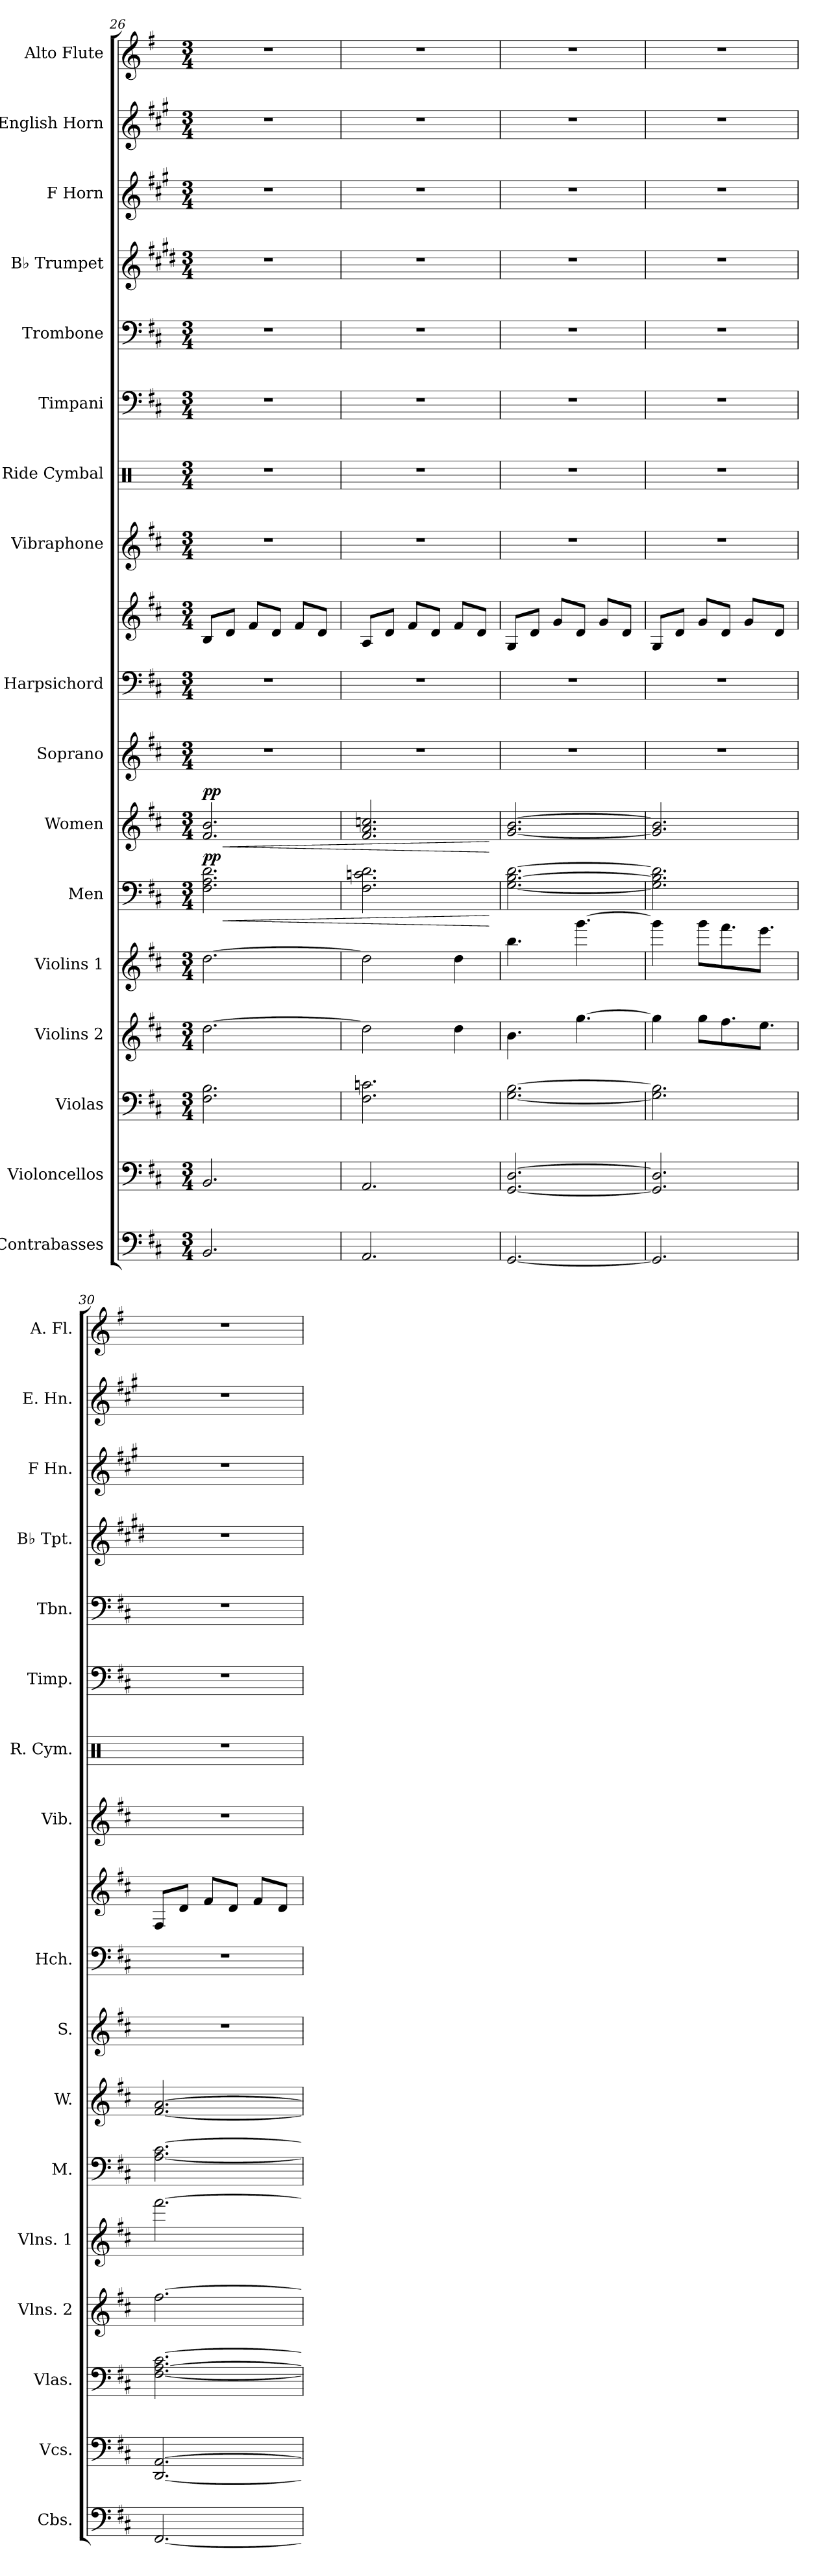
**kern	**kern	**kern	**kern	**kern	**kern	**dynam	**kern	**dynam	**kern	**kern	**kern	**kern	**kern	**kern	**kern	**kern	**kern	**kern	**kern
*part17	*part16	*part15	*part14	*part13	*part12	*part12	*part11	*part11	*part10	*part9	*part9	*part8	*part7	*part6	*part5	*part4	*part3	*part2	*part1
*staff18	*staff17	*staff16	*staff15	*staff14	*staff13	*staff13	*staff12	*staff12	*staff11	*staff10	*staff9	*staff8	*staff7	*staff6	*staff5	*staff4	*staff3	*staff2	*staff1
*I"Contrabasses	*I"Violoncellos	*I"Violas	*I"Violins 2	*I"Violins 1	*I"Men	*	*I"Women	*	*I"Soprano	*I"Harpsichord	*	*I"Vibraphone	*I"Ride Cymbal	*I"Timpani	*I"Trombone	*I"B♭ Trumpet	*I"F Horn	*I"English Horn	*I"Alto Flute
*I'Cbs.	*I'Vcs.	*I'Vlas.	*I'Vlns. 2	*I'Vlns. 1	*I'M.	*	*I'W.	*	*I'S.	*I'Hch.	*	*I'Vib.	*I'R. Cym.	*I'Timp.	*I'Tbn.	*I'B♭ Tpt.	*I'F Hn.	*I'E. Hn.	*I'A. Fl.
*clefF4	*clefF4	*clefF4	*clefG2	*clefG2	*clefF4	*	*clefG2	*	*clefG2	*clefF4	*clefG2	*clefG2	*clefX	*clefF4	*clefF4	*clefG2	*clefG2	*clefG2	*clefG2
*ITrd7c12	*	*	*	*	*	*	*	*	*	*	*	*	*	*	*	*ITrd1c2	*ITrd4c7	*ITrd4c7	*ITrd3c5
*k[f#c#]	*k[f#c#]	*k[f#c#]	*k[f#c#]	*k[f#c#]	*k[f#c#]	*	*k[f#c#]	*	*k[f#c#]	*k[f#c#]	*k[f#c#]	*k[f#c#]	*k[]	*k[f#c#]	*k[f#c#]	*k[f#c#]	*k[f#c#]	*k[f#c#]	*k[f#c#]
*M3/4	*M3/4	*M3/4	*M3/4	*M3/4	*M3/4	*	*M3/4	*	*M3/4	*M3/4	*M3/4	*M3/4	*M3/4	*M3/4	*M3/4	*M3/4	*M3/4	*M3/4	*M3/4
=26	=26	=26	=26	=26	=26	=26	=26	=26	=26	=26	=26	=26	=26	=26	=26	=26	=26	=26	=26
!	!	!	!	!	!	!LO:HP:b	!	!LO:HP:b	!	!	!	!	!	!	!	!	!	!	!
!	!	!	!	!	!	!LO:DY:n=1:a	!	!LO:DY:n=1:a	!	!	!	!	!	!	!	!	!	!	!
2.BBB/	2.BB/	2.F#\ 2.B\	[2.dd\	[2.dd\	2.F#\ 2.A\ 2.d\	< pp	2.f#/ 2.b/	< pp	2.r	2.r	8B/L	2.r	2.r	2.r	2.r	2.r	2.r	2.r	2.r
.	.	.	.	.	.	.	.	.	.	.	8d/J	.	.	.	.	.	.	.	.
.	.	.	.	.	.	.	.	.	.	.	8f#/L	.	.	.	.	.	.	.	.
.	.	.	.	.	.	.	.	.	.	.	8d/J	.	.	.	.	.	.	.	.
.	.	.	.	.	.	.	.	.	.	.	8f#/L	.	.	.	.	.	.	.	.
.	.	.	.	.	.	.	.	.	.	.	8d/J	.	.	.	.	.	.	.	.
=27	=27	=27	=27	=27	=27	=27	=27	=27	=27	=27	=27	=27	=27	=27	=27	=27	=27	=27	=27
2.AAA/	2.AA/	2.F#\ 2.cn\	2dd\]	2dd\]	2.F#\ 2.cn\ 2.d\	.	2.f#/ 2.a/ 2.ccn/	.	2.r	2.r	8A/L	2.r	2.r	2.r	2.r	2.r	2.r	2.r	2.r
.	.	.	.	.	.	.	.	.	.	.	8d/J	.	.	.	.	.	.	.	.
.	.	.	.	.	.	.	.	.	.	.	8f#/L	.	.	.	.	.	.	.	.
.	.	.	.	.	.	.	.	.	.	.	8d/J	.	.	.	.	.	.	.	.
.	.	.	4dd\	4dd\	.	.	.	.	.	.	8f#/L	.	.	.	.	.	.	.	.
.	.	.	.	.	.	.	.	.	.	.	8d/J	.	.	.	.	.	.	.	.
.	.	.	.	.	.	[	.	[	.	.	.	.	.	.	.	.	.	.	.
=28	=28	=28	=28	=28	=28	=28	=28	=28	=28	=28	=28	=28	=28	=28	=28	=28	=28	=28	=28
[2.GGG/	[2.GG/ [2.D/	[2.G\ [2.B\	4.b\	4.bb\	[2.G\ [2.B\ [2.d\	.	[2.g/ [2.b/	.	2.r	2.r	8G/L	2.r	2.r	2.r	2.r	2.r	2.r	2.r	2.r
.	.	.	.	.	.	.	.	.	.	.	8d/J	.	.	.	.	.	.	.	.
.	.	.	.	.	.	.	.	.	.	.	8g/L	.	.	.	.	.	.	.	.
.	.	.	[4.gg\	[4.ggg\	.	.	.	.	.	.	8d/J	.	.	.	.	.	.	.	.
.	.	.	.	.	.	.	.	.	.	.	8g/L	.	.	.	.	.	.	.	.
.	.	.	.	.	.	.	.	.	.	.	8d/J	.	.	.	.	.	.	.	.
=29	=29	=29	=29	=29	=29	=29	=29	=29	=29	=29	=29	=29	=29	=29	=29	=29	=29	=29	=29
2.GGG/]	2.GG/] 2.D/]	2.G\] 2.B\]	4gg\]	4ggg\]	2.G\] 2.B\] 2.d\]	.	2.g/] 2.b/]	.	2.r	2.r	8G/L	2.r	2.r	2.r	2.r	2.r	2.r	2.r	2.r
.	.	.	.	.	.	.	.	.	.	.	8d/J	.	.	.	.	.	.	.	.
.	.	.	8gg\L	8ggg\L	.	.	.	.	.	.	8g/L	.	.	.	.	.	.	.	.
.	.	.	8.ff#\	8.fff#\	.	.	.	.	.	.	8d/J	.	.	.	.	.	.	.	.
.	.	.	.	.	.	.	.	.	.	.	8g/L	.	.	.	.	.	.	.	.
.	.	.	8.ee\J	8.eee\J	.	.	.	.	.	.	.	.	.	.	.	.	.	.	.
.	.	.	.	.	.	.	.	.	.	.	8d/J	.	.	.	.	.	.	.	.
=30	=30	=30	=30	=30	=30	=30	=30	=30	=30	=30	=30	=30	=30	=30	=30	=30	=30	=30	=30
[2.FFF#/	[2.DD/ [2.AA/	[2.F#\ [2.A\ [2.c#\	[2.ff#\	[2.fff#\	[2.A\ [2.c#\	.	[2.f#/ [2.a/	.	2.r	2.r	8F#/L	2.r	2.r	2.r	2.r	2.r	2.r	2.r	2.r
.	.	.	.	.	.	.	.	.	.	.	8d/J	.	.	.	.	.	.	.	.
.	.	.	.	.	.	.	.	.	.	.	8f#/L	.	.	.	.	.	.	.	.
.	.	.	.	.	.	.	.	.	.	.	8d/J	.	.	.	.	.	.	.	.
.	.	.	.	.	.	.	.	.	.	.	8f#/L	.	.	.	.	.	.	.	.
.	.	.	.	.	.	.	.	.	.	.	8d/J	.	.	.	.	.	.	.	.
=	=	=	=	=	=	=	=	=	=	=	=	=	=	=	=	=	=	=	=
*-	*-	*-	*-	*-	*-	*-	*-	*-	*-	*-	*-	*-	*-	*-	*-	*-	*-	*-	*-
